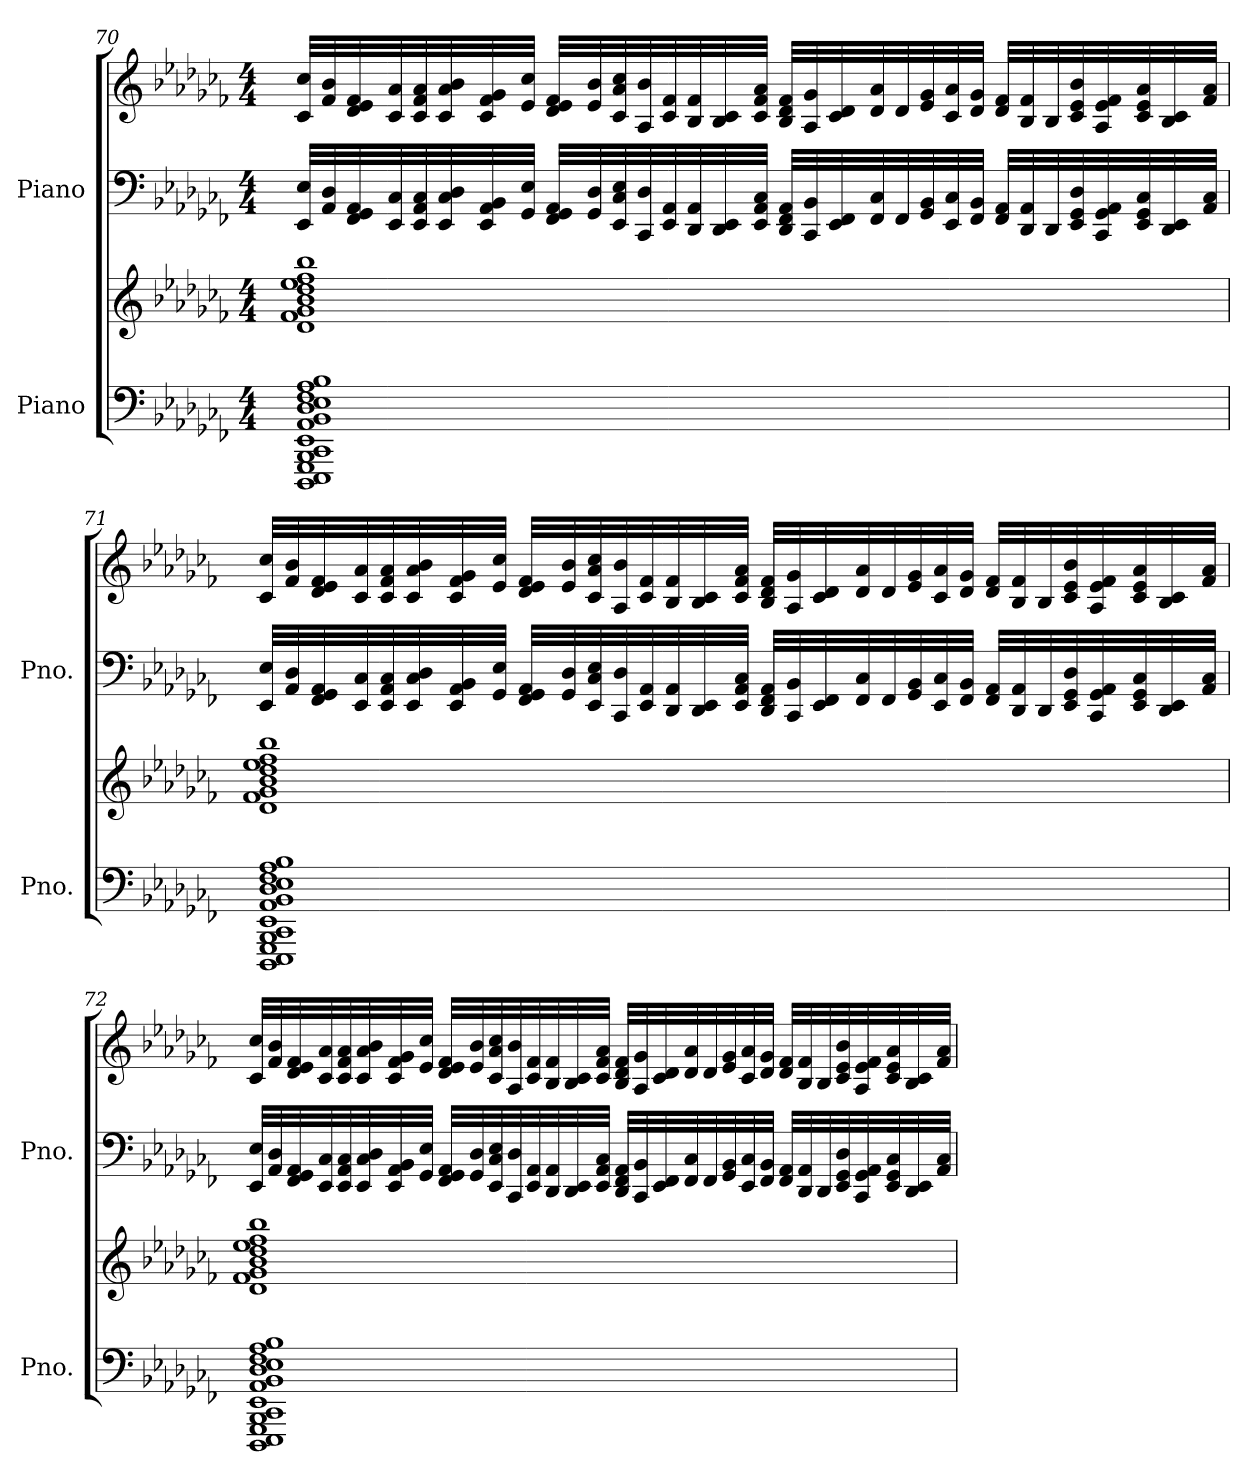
**kern	**kern	**kern	**kern
*part2	*part2	*part1	*part1
*staff4	*staff3	*staff2	*staff1
*I"Piano	*	*I"Piano	*
*I'Pno.	*	*I'Pno.	*
!!LO:LB:g=z
*clefF4	*clefG2	*clefF4	*clefG2
*ITrd14c24	*ITrd14c24	*ITrd-21c-36	*ITrd-21c-36
*k[b-e-a-d-g-c-f-]	*k[b-e-a-d-g-c-f-]	*k[b-e-a-d-g-c-f-]	*k[b-e-a-d-g-c-f-]
*M4/4	*M4/4	*M4/4	*M4/4
=70	=70	=70	=70
1DDDDD- 1EEEEE- 1GGGGG- 1BBBBB- 1CCCC- 1EEEE- 1AAAA- 1BBBB- 1DDD- 1EEE- 1FFF- 1AAA- 1BBB-	1DD- 1FF- 1GG- 1BB- 1D- 1E- 1F- 1B-	32ee-/ 32eee-/LLL	32cccc-/ 32ccccc-/LLL
.	.	32aa-/ 32ddd-/	32ffff-/ 32bbbb-/
.	.	32ff-/ 32gg-/ 32aa-/	32dddd-/ 32eeee-/ 32ffff-/
.	.	32ee-/ 32ccc-/	32cccc-/ 32aaaa-/
.	.	32ee-/ 32aa-/ 32ccc-/	32cccc-/ 32ffff-/ 32aaaa-/
.	.	32ee-/ 32ccc-/ 32ddd-/	32cccc-/ 32aaaa-/ 32bbbb-/
.	.	32ee-/ 32aa-/ 32bb-/	32cccc-/ 32ffff-/ 32gggg-/
.	.	32gg-/ 32eee-/JJJ	32eeee-/ 32ccccc-/JJJ
.	.	32ff-/ 32gg-/ 32aa-/LLL	32dddd-/ 32eeee-/ 32ffff-/LLL
.	.	32gg-/ 32ddd-/	32eeee-/ 32bbbb-/
.	.	32ee-/ 32ccc-/ 32eee-/	32cccc-/ 32aaaa-/ 32ccccc-/
.	.	32cc-/ 32ddd-/	32aaa-/ 32bbbb-/
.	.	32ee-/ 32aa-/	32cccc-/ 32ffff-/
.	.	32dd-/ 32aa-/	32bbb-/ 32ffff-/
.	.	32dd-/ 32ee-/	32bbb-/ 32cccc-/
.	.	32ee-/ 32aa-/ 32ccc-/JJJ	32cccc-/ 32ffff-/ 32aaaa-/JJJ
.	.	32dd-/ 32ff-/ 32aa-/LLL	32bbb-/ 32dddd-/ 32ffff-/LLL
.	.	32cc-/ 32bb-/	32aaa-/ 32gggg-/
.	.	32ee-/ 32ff-/	32cccc-/ 32dddd-/
.	.	32ff-/ 32ccc-/	32dddd-/ 32aaaa-/
.	.	32ff-/	32dddd-/
.	.	32gg-/ 32bb-/	32eeee-/ 32gggg-/
.	.	32ee-/ 32ccc-/	32cccc-/ 32aaaa-/
.	.	32ff-/ 32bb-/JJJ	32dddd-/ 32gggg-/JJJ
.	.	32ff-/ 32aa-/LLL	32dddd-/ 32ffff-/LLL
.	.	32dd-/ 32aa-/	32bbb-/ 32ffff-/
.	.	32dd-/	32bbb-/
.	.	32ee-/ 32gg-/ 32ddd-/	32cccc-/ 32eeee-/ 32bbbb-/
.	.	32cc-/ 32gg-/ 32aa-/	32aaa-/ 32eeee-/ 32ffff-/
.	.	32ee-/ 32gg-/ 32ccc-/	32cccc-/ 32eeee-/ 32aaaa-/
.	.	32dd-/ 32ee-/	32bbb-/ 32cccc-/
.	.	32aa-/ 32ccc-/JJJ	32ffff-/ 32aaaa-/JJJ
!!LO:LB:g=z
=71	=71	=71	=71
1DDDDD- 1EEEEE- 1GGGGG- 1BBBBB- 1CCCC- 1EEEE- 1AAAA- 1BBBB- 1DDD- 1EEE- 1FFF- 1AAA- 1BBB-	1DD- 1FF- 1GG- 1BB- 1D- 1E- 1F- 1B-	32ee-/ 32eee-/LLL	32cccc-/ 32ccccc-/LLL
.	.	32aa-/ 32ddd-/	32ffff-/ 32bbbb-/
.	.	32ff-/ 32gg-/ 32aa-/	32dddd-/ 32eeee-/ 32ffff-/
.	.	32ee-/ 32ccc-/	32cccc-/ 32aaaa-/
.	.	32ee-/ 32aa-/ 32ccc-/	32cccc-/ 32ffff-/ 32aaaa-/
.	.	32ee-/ 32ccc-/ 32ddd-/	32cccc-/ 32aaaa-/ 32bbbb-/
.	.	32ee-/ 32aa-/ 32bb-/	32cccc-/ 32ffff-/ 32gggg-/
.	.	32gg-/ 32eee-/JJJ	32eeee-/ 32ccccc-/JJJ
.	.	32ff-/ 32gg-/ 32aa-/LLL	32dddd-/ 32eeee-/ 32ffff-/LLL
.	.	32gg-/ 32ddd-/	32eeee-/ 32bbbb-/
.	.	32ee-/ 32ccc-/ 32eee-/	32cccc-/ 32aaaa-/ 32ccccc-/
.	.	32cc-/ 32ddd-/	32aaa-/ 32bbbb-/
.	.	32ee-/ 32aa-/	32cccc-/ 32ffff-/
.	.	32dd-/ 32aa-/	32bbb-/ 32ffff-/
.	.	32dd-/ 32ee-/	32bbb-/ 32cccc-/
.	.	32ee-/ 32aa-/ 32ccc-/JJJ	32cccc-/ 32ffff-/ 32aaaa-/JJJ
.	.	32dd-/ 32ff-/ 32aa-/LLL	32bbb-/ 32dddd-/ 32ffff-/LLL
.	.	32cc-/ 32bb-/	32aaa-/ 32gggg-/
.	.	32ee-/ 32ff-/	32cccc-/ 32dddd-/
.	.	32ff-/ 32ccc-/	32dddd-/ 32aaaa-/
.	.	32ff-/	32dddd-/
.	.	32gg-/ 32bb-/	32eeee-/ 32gggg-/
.	.	32ee-/ 32ccc-/	32cccc-/ 32aaaa-/
.	.	32ff-/ 32bb-/JJJ	32dddd-/ 32gggg-/JJJ
.	.	32ff-/ 32aa-/LLL	32dddd-/ 32ffff-/LLL
.	.	32dd-/ 32aa-/	32bbb-/ 32ffff-/
.	.	32dd-/	32bbb-/
.	.	32ee-/ 32gg-/ 32ddd-/	32cccc-/ 32eeee-/ 32bbbb-/
.	.	32cc-/ 32gg-/ 32aa-/	32aaa-/ 32eeee-/ 32ffff-/
.	.	32ee-/ 32gg-/ 32ccc-/	32cccc-/ 32eeee-/ 32aaaa-/
.	.	32dd-/ 32ee-/	32bbb-/ 32cccc-/
.	.	32aa-/ 32ccc-/JJJ	32ffff-/ 32aaaa-/JJJ
!!LO:PB:g=z
=72	=72	=72	=72
1DDDDD- 1EEEEE- 1GGGGG- 1BBBBB- 1CCCC- 1EEEE- 1AAAA- 1BBBB- 1DDD- 1EEE- 1FFF- 1AAA- 1BBB-	1DD- 1FF- 1GG- 1BB- 1D- 1E- 1F- 1B-	32ee-/ 32eee-/LLL	32cccc-/ 32ccccc-/LLL
.	.	32aa-/ 32ddd-/	32ffff-/ 32bbbb-/
.	.	32ff-/ 32gg-/ 32aa-/	32dddd-/ 32eeee-/ 32ffff-/
.	.	32ee-/ 32ccc-/	32cccc-/ 32aaaa-/
.	.	32ee-/ 32aa-/ 32ccc-/	32cccc-/ 32ffff-/ 32aaaa-/
.	.	32ee-/ 32ccc-/ 32ddd-/	32cccc-/ 32aaaa-/ 32bbbb-/
.	.	32ee-/ 32aa-/ 32bb-/	32cccc-/ 32ffff-/ 32gggg-/
.	.	32gg-/ 32eee-/JJJ	32eeee-/ 32ccccc-/JJJ
.	.	32ff-/ 32gg-/ 32aa-/LLL	32dddd-/ 32eeee-/ 32ffff-/LLL
.	.	32gg-/ 32ddd-/	32eeee-/ 32bbbb-/
.	.	32ee-/ 32ccc-/ 32eee-/	32cccc-/ 32aaaa-/ 32ccccc-/
.	.	32cc-/ 32ddd-/	32aaa-/ 32bbbb-/
.	.	32ee-/ 32aa-/	32cccc-/ 32ffff-/
.	.	32dd-/ 32aa-/	32bbb-/ 32ffff-/
.	.	32dd-/ 32ee-/	32bbb-/ 32cccc-/
.	.	32ee-/ 32aa-/ 32ccc-/JJJ	32cccc-/ 32ffff-/ 32aaaa-/JJJ
.	.	32dd-/ 32ff-/ 32aa-/LLL	32bbb-/ 32dddd-/ 32ffff-/LLL
.	.	32cc-/ 32bb-/	32aaa-/ 32gggg-/
.	.	32ee-/ 32ff-/	32cccc-/ 32dddd-/
.	.	32ff-/ 32ccc-/	32dddd-/ 32aaaa-/
.	.	32ff-/	32dddd-/
.	.	32gg-/ 32bb-/	32eeee-/ 32gggg-/
.	.	32ee-/ 32ccc-/	32cccc-/ 32aaaa-/
.	.	32ff-/ 32bb-/JJJ	32dddd-/ 32gggg-/JJJ
.	.	32ff-/ 32aa-/LLL	32dddd-/ 32ffff-/LLL
.	.	32dd-/ 32aa-/	32bbb-/ 32ffff-/
.	.	32dd-/	32bbb-/
.	.	32ee-/ 32gg-/ 32ddd-/	32cccc-/ 32eeee-/ 32bbbb-/
.	.	32cc-/ 32gg-/ 32aa-/	32aaa-/ 32eeee-/ 32ffff-/
.	.	32ee-/ 32gg-/ 32ccc-/	32cccc-/ 32eeee-/ 32aaaa-/
.	.	32dd-/ 32ee-/	32bbb-/ 32cccc-/
.	.	32aa-/ 32ccc-/JJJ	32ffff-/ 32aaaa-/JJJ
=	=	=	=
*-	*-	*-	*-
